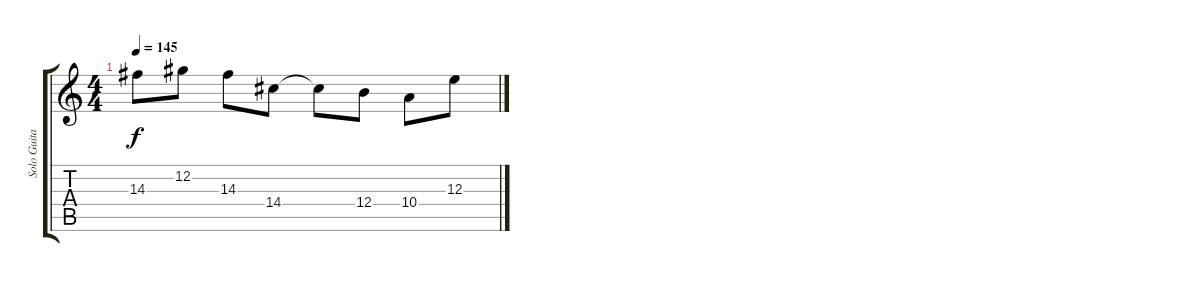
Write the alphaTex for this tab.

\track ("Solo Guitar" "Solo Guita") {instrument distortionguitar}
\staff {score tabs}
\tuning (Db4 Ab3 E3 B2 Gb2 B1) {hide}
\ts (4 4)
\tempo 145
\clef g2
\ks c
14.3.8{dy f} 12.2.8 14.3.8 14.4.8 14.4{t}.8 12.4.8 10.4.8 12.3.8
